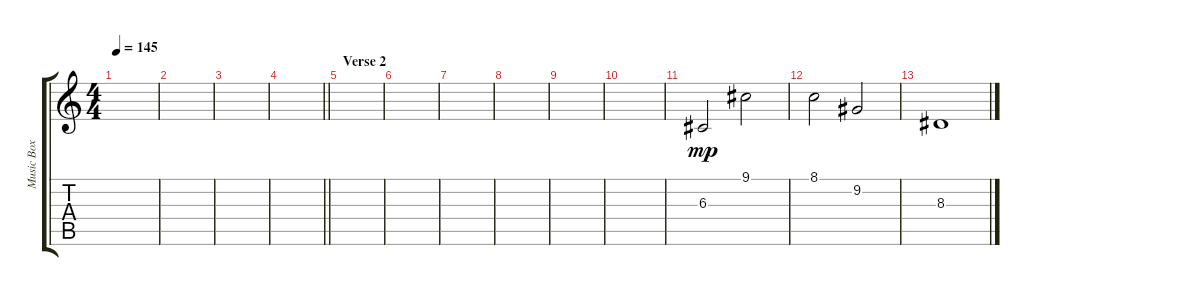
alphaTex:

\track ("Music Box" "Music Box") {instrument musicbox}
\staff {score tabs}
\tuning (E4 B3 G3 D3 A2 E2) {hide}
\ts (4 4)
\tempo 145
\clef g2
\ks c
|
|
|
\barLineRight lightlight
|
\section ("" "Verse 2")
|
|
|
|
|
|
6.3.2{dy mp} 9.1.2 |
8.1.2 9.2.2 |
8.3.1
